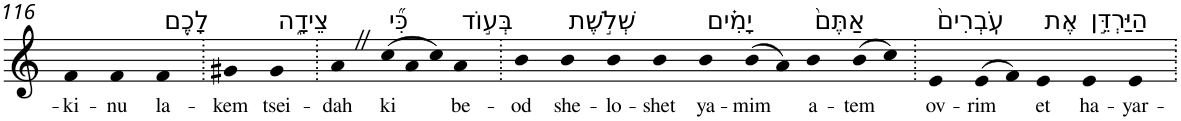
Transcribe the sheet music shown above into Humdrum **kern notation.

**kern	**text
*part1	*part1
*staff1	*staff1
*I"Piano	*
*I'Pno	*
!!LO:PB:g=z
*clefG2	*
*k[]	*
=116	=116
!	!LO:LY:b
4f	-ki-
!	!LO:LY:b
4f	-nu
!LO:TX:a:t=לָכֶ֖ם	!
!	!LO:LY:b
4f	la-
=117.	=117.
!	!LO:LY:b
4g#X	-kem
!LO:TX:a:t=צֵידָ֑ה	!
!	!LO:LY:b
4g#	tsei-
=118.	=118.
!	!LO:LY:b
4aZ	-dah
*Xtuplet	*
!LO:TX:a:t=כִּ֞י	!
!	!LO:LY:b
(>12cc	ki
12a	.
12cc)	.
!LO:TX:a:t=בְּע֣וֹד	!
!	!LO:LY:b
4a	be-
=119.	=119.
!	!LO:LY:b
4b	-od
!LO:TX:a:t=שְׁלֹ֣שֶׁת	!
!	!LO:LY:b
4b	she-
!	!LO:LY:b
4b	-lo-
!	!LO:LY:b
4b	-shet
!LO:TX:a:t=יָמִ֗ים	!
!	!LO:LY:b
4b	ya-
!	!LO:LY:b
(>8b	-mim
8a)	.
!LO:TX:a:t=אַתֶּם֙	!
!	!LO:LY:b
4b	a-
!	!LO:LY:b
(>8b	-tem
8cc)	.
=120.	=120.
!LO:TX:a:t=עֹֽבְרִים֙	!
!	!LO:LY:b
4e	ov-
!	!LO:LY:b
(>8e	-rim
8f)	.
!LO:TX:a:t=אֶת	!
!	!LO:LY:b
4e	et
!LO:TX:a:t=הַיַּרְדֵּ֣ן	!
!	!LO:LY:b
4e	ha-
!	!LO:LY:b
4e	-yar-
=.	=.
*-	*-
